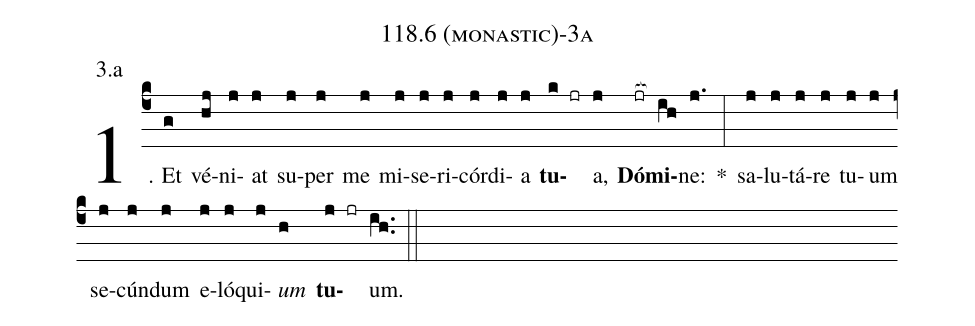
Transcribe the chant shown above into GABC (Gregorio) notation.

name: 118.6 (monastic)-3a;
annotation: 3.a;
%%
(c4)1. Et(g) vé(hj)ni(j)at(j) su(j)per(j) me(j) mi(j)se(j)ri(j)cór(j)di(j)a(j) <b>tu</b>(k jr)a,(j) <b>Dó</b>(jr[ocb:1{])<b>mi</b>(ih[ocb:0}])ne:(j.) *(:) sa(j)lu(j)tá(j)re(j) tu(j)um(j) se(j)cún(j)dum(j) e(j)ló(j)qui(j)<i>um</i>(h) <b>tu</b>(j jr)um.(ih..) (::)
